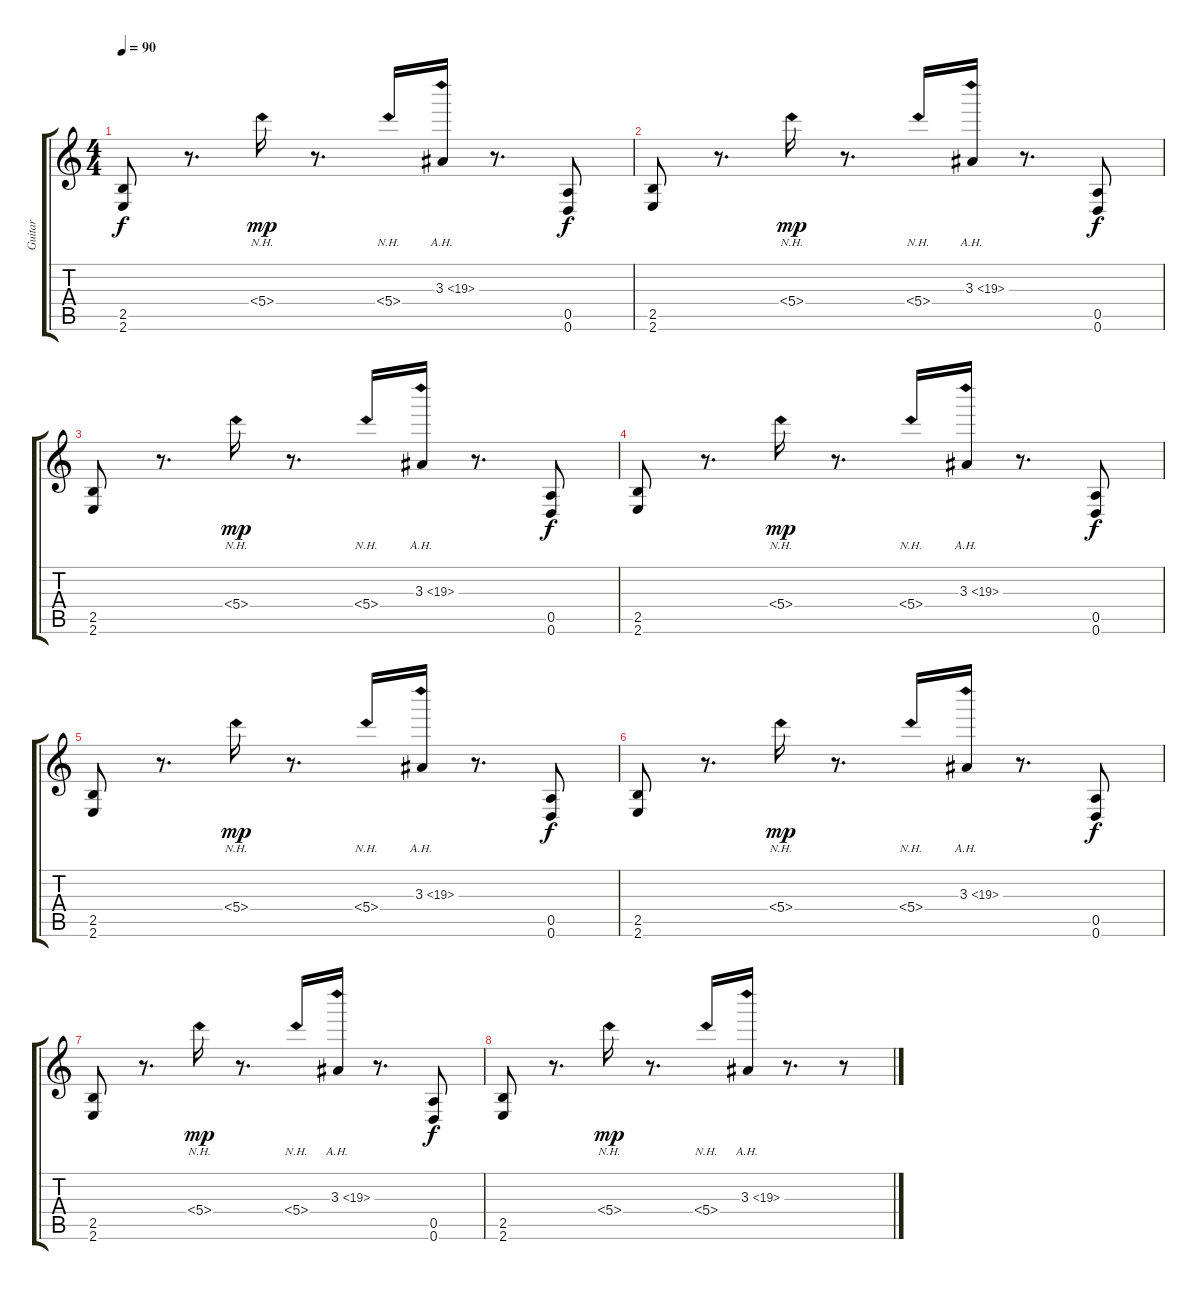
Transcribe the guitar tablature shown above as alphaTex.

\track ("Guitar" "Guitar") {instrument overdrivenguitar}
\staff {score tabs}
\tuning (E4 B3 G3 D3 A2 D2) {hide}
\ts (4 4)
\tempo 90
\clef g2
\ks c
(2.5 2.6).8{dy f} r.8{d} 5.4{nh}.16{dy mp} r.8{d} 5.4{nh}.16 3.3{ah 16}.16 r.8{d} (0.5 0.6).8{dy f} |
(2.5 2.6).8 r.8{d} 5.4{nh}.16{dy mp} r.8{d} 5.4{nh}.16 3.3{ah 16}.16 r.8{d} (0.5 0.6).8{dy f} |
(2.5 2.6).8 r.8{d} 5.4{nh}.16{dy mp} r.8{d} 5.4{nh}.16 3.3{ah 16}.16 r.8{d} (0.5 0.6).8{dy f} |
(2.5 2.6).8 r.8{d} 5.4{nh}.16{dy mp} r.8{d} 5.4{nh}.16 3.3{ah 16}.16 r.8{d} (0.5 0.6).8{dy f} |
(2.5 2.6).8 r.8{d} 5.4{nh}.16{dy mp} r.8{d} 5.4{nh}.16 3.3{ah 16}.16 r.8{d} (0.5 0.6).8{dy f} |
(2.5 2.6).8 r.8{d} 5.4{nh}.16{dy mp} r.8{d} 5.4{nh}.16 3.3{ah 16}.16 r.8{d} (0.5 0.6).8{dy f} |
(2.5 2.6).8 r.8{d} 5.4{nh}.16{dy mp} r.8{d} 5.4{nh}.16 3.3{ah 16}.16 r.8{d} (0.5 0.6).8{dy f} |
(2.5 2.6).8 r.8{d} 5.4{nh}.16{dy mp} r.8{d} 5.4{nh}.16 3.3{ah 16}.16 r.8{d} r.8
